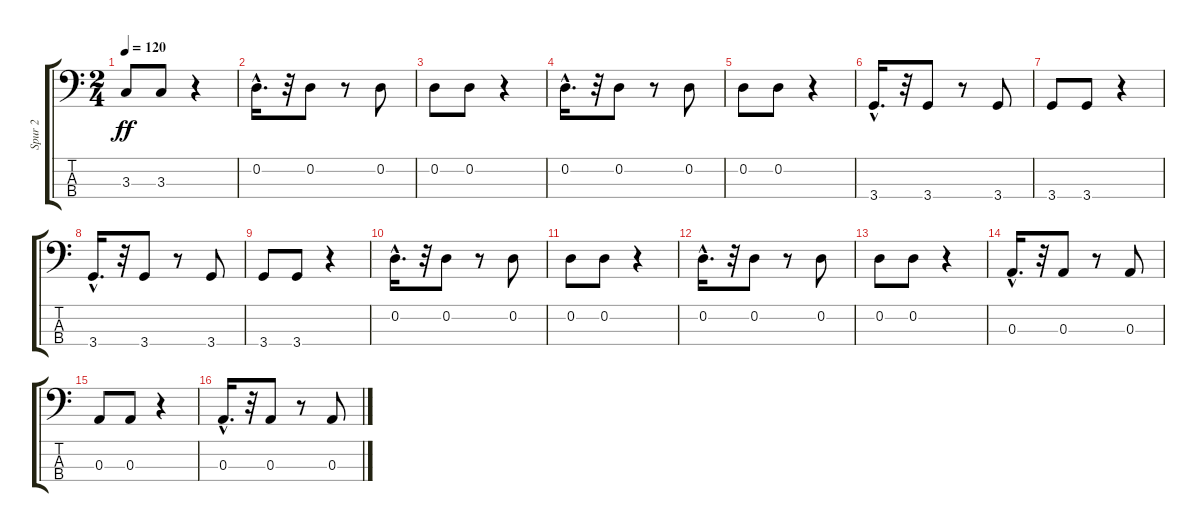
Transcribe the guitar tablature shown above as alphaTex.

\track ("Spur 2" "Spur 2") {instrument electricbassfinger}
\staff {score tabs}
\tuning (G2 D2 A1 E1) {hide}
\ts (2 4)
\tempo 120
\clef f4
\ks c
3.3.8{dy ff} 3.3.8 r.4 |
0.2{hac}.16{d} r.32 0.2.8 r.8 0.2.8 |
0.2.8 0.2.8 r.4 |
0.2{hac}.16{d} r.32 0.2.8 r.8 0.2.8 |
0.2.8 0.2.8 r.4 |
3.4{hac}.16{d} r.32 3.4.8 r.8 3.4.8 |
3.4.8 3.4.8 r.4 |
3.4{hac}.16{d} r.32 3.4.8 r.8 3.4.8 |
3.4.8 3.4.8 r.4 |
0.2{hac}.16{d} r.32 0.2.8 r.8 0.2.8 |
0.2.8 0.2.8 r.4 |
0.2{hac}.16{d} r.32 0.2.8 r.8 0.2.8 |
0.2.8 0.2.8 r.4 |
0.3{hac}.16{d} r.32 0.3.8 r.8 0.3.8 |
0.3.8 0.3.8 r.4 |
0.3{hac}.16{d} r.32 0.3.8 r.8 0.3.8
